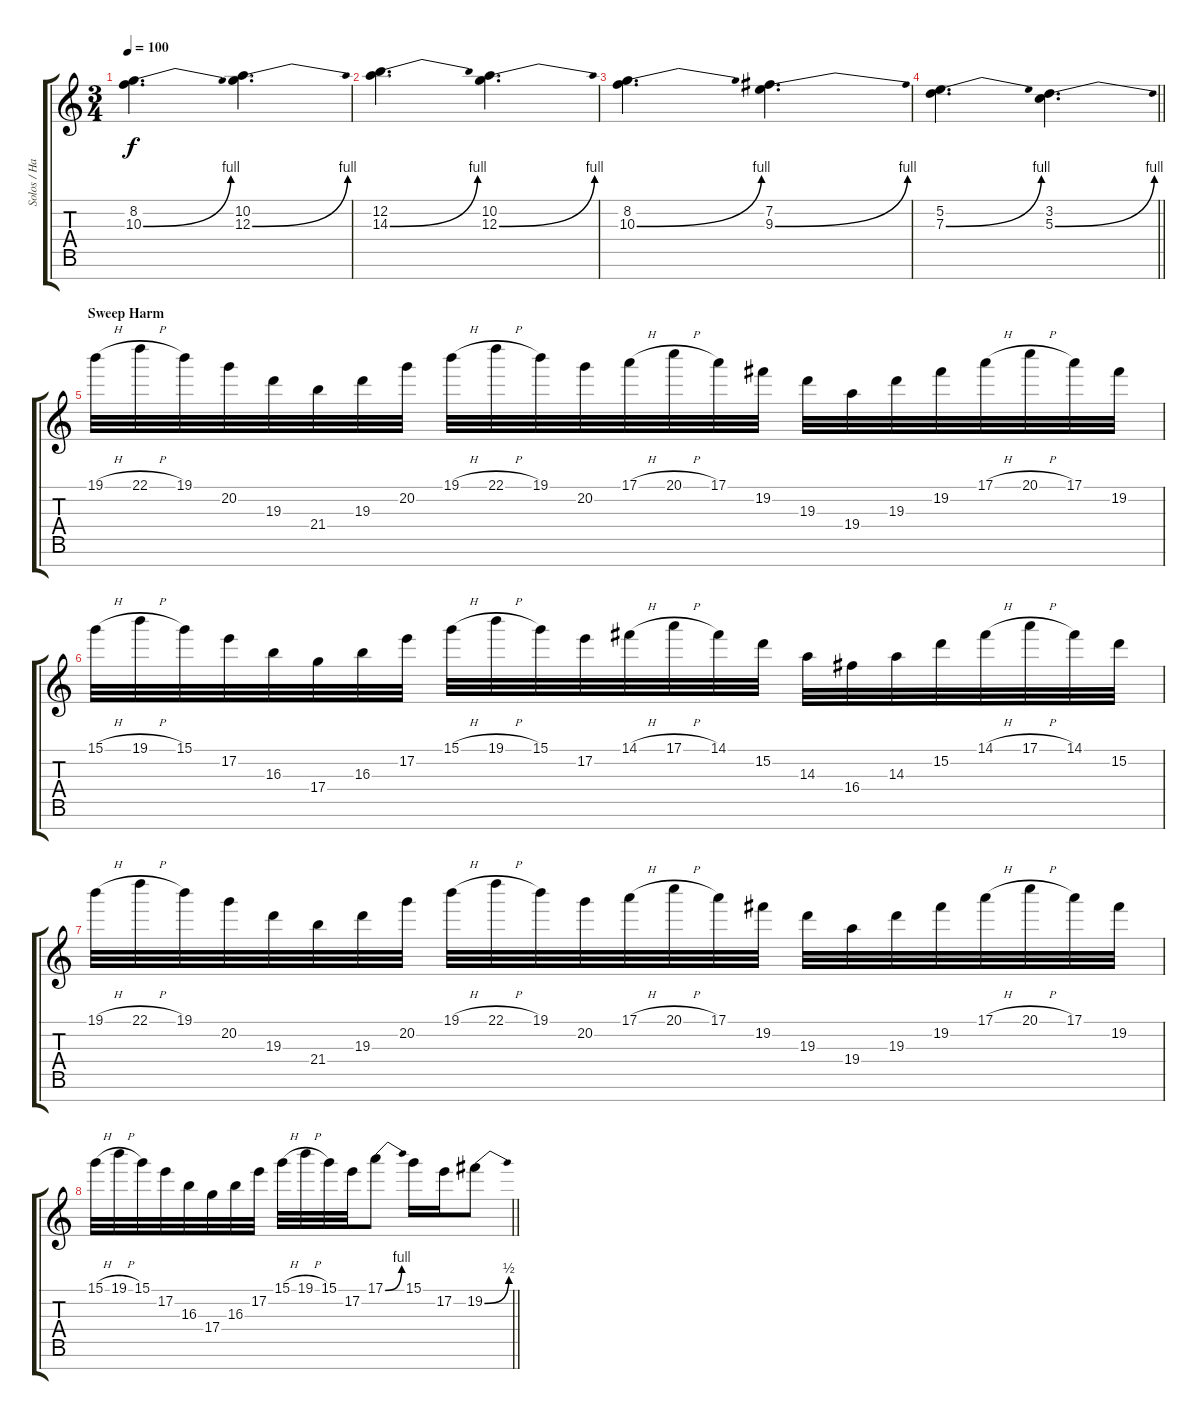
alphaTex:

\track ("Solos / Harmony" "Solos / Ha") {instrument distortionguitar}
\staff {score tabs}
\tuning (E4 B3 G3 D3 A2 E2 B1) {hide}
\ts (3 4)
\tempo 100
\clef g2
\ks c
(8.2 10.3{be (bend 0 0 60 4)}).4{d dy f} (10.2 12.3{be (bend 0 0 60 4)}).4{d} |
(12.2 14.3{be (bend 0 0 60 4)}).4{d} (10.2 12.3{be (bend 0 0 60 4)}).4{d} |
(8.2 10.3{be (bend 0 0 60 4)}).4{d} (7.2 9.3{be (bend 0 0 60 4)}).4{d} |
\barLineRight lightlight
(5.2 7.3{be (bend 0 0 60 4)}).4{d} (3.2 5.3{be (bend 0 0 60 4)}).4{d} |
\section ("" "Sweep Harm")
19.1{h}.32 22.1{h}.32 19.1.32 20.2.32 19.3.32 21.4.32 19.3.32 20.2.32 19.1{h}.32 22.1{h}.32 19.1.32 20.2.32 17.1{h}.32 20.1{h}.32 17.1.32 19.2.32 19.3.32 19.4.32 19.3.32 19.2.32 17.1{h}.32 20.1{h}.32 17.1.32 19.2.32 |
15.1{h}.32 19.1{h}.32 15.1.32 17.2.32 16.3.32 17.4.32 16.3.32 17.2.32 15.1{h}.32 19.1{h}.32 15.1.32 17.2.32 14.1{h}.32 17.1{h}.32 14.1.32 15.2.32 14.3.32 16.4.32 14.3.32 15.2.32 14.1{h}.32 17.1{h}.32 14.1.32 15.2.32 |
19.1{h}.32 22.1{h}.32 19.1.32 20.2.32 19.3.32 21.4.32 19.3.32 20.2.32 19.1{h}.32 22.1{h}.32 19.1.32 20.2.32 17.1{h}.32 20.1{h}.32 17.1.32 19.2.32 19.3.32 19.4.32 19.3.32 19.2.32 17.1{h}.32 20.1{h}.32 17.1.32 19.2.32 |
\barLineRight lightlight
15.1{h}.32 19.1{h}.32 15.1.32 17.2.32 16.3.32 17.4.32 16.3.32 17.2.32 15.1{h}.32 19.1{h}.32 15.1.32 17.2.32 17.1{be (bend 0 0 60 4)}.8 15.1.16 17.2.16 19.2{be (bend 0 0 60 2)}.8
